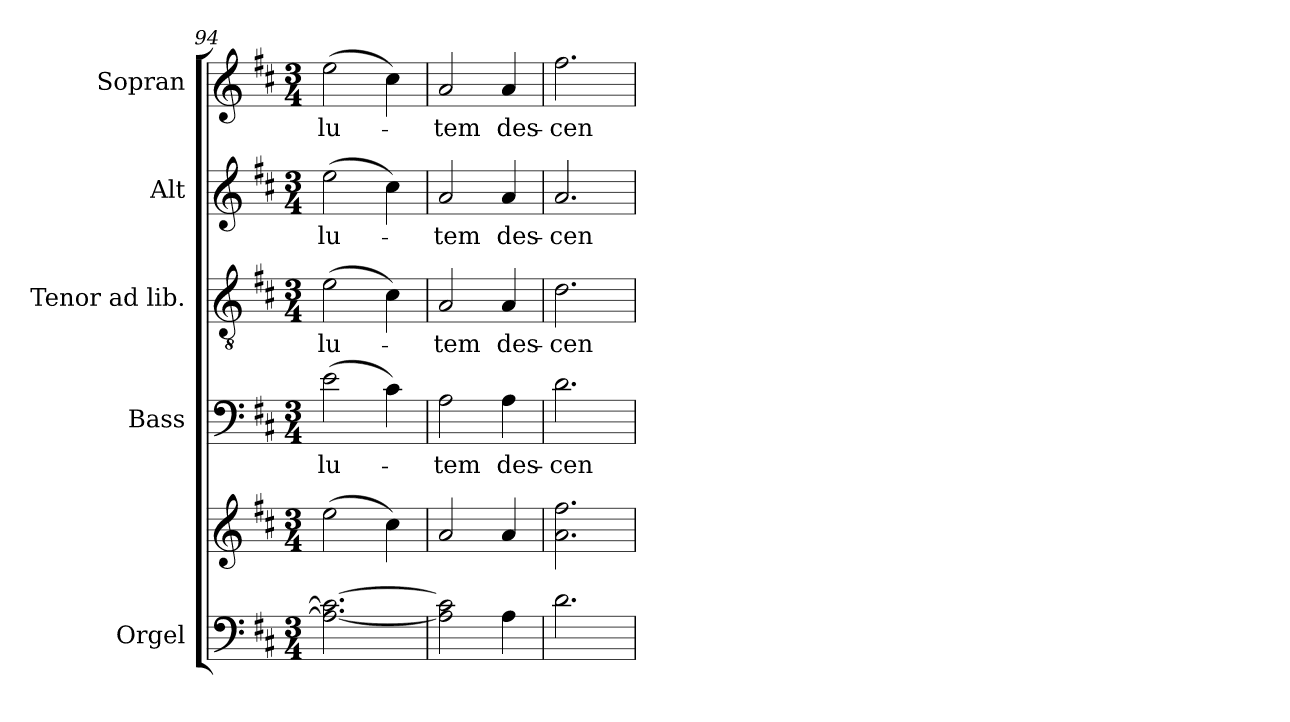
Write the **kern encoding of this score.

**kern	**kern	**kern	**text	**kern	**text	**kern	**text	**kern	**text
*part5	*part5	*part4	*part4	*part3	*part3	*part2	*part2	*part1	*part1
*staff6	*staff5	*staff4	*staff4	*staff3	*staff3	*staff2	*staff2	*staff1	*staff1
*I"Orgel	*	*I"Bass	*	*I"Tenor ad lib.	*	*I"Alt	*	*I"Sopran	*
*I'Org.	*	*I'B.	*	*I'T.	*	*I'A.	*	*I'S.	*
*clefF4	*clefG2	*clefF4	*	*clefGv2	*	*clefG2	*	*clefG2	*
*k[f#c#]	*k[f#c#]	*k[f#c#]	*	*k[f#c#]	*	*k[f#c#]	*	*k[f#c#]	*
*D:	*D:	*D:	*	*D:	*	*D:	*	*D:	*
*M3/4	*M3/4	*M3/4	*	*M3/4	*	*M3/4	*	*M3/4	*
=94	=94	=94	=94	=94	=94	=94	=94	=94	=94
!	!	!	!LO:LY:b	!	!LO:LY:b	!	!LO:LY:b	!	!LO:LY:b
2.A\_ 2.c#\_	(>2ee\	(>2e\	-lu-	(>2e\	-lu-	(>2ee\	-lu-	(>2ee\	-lu-
.	4cc#\)	4c#\)	.	4c#\)	.	4cc#\)	.	4cc#\)	.
=95	=95	=95	=95	=95	=95	=95	=95	=95	=95
!	!	!	!LO:LY:b	!	!LO:LY:b	!	!LO:LY:b	!	!LO:LY:b
2A\] 2c#\]	2a/	2A\	-tem	2A/	-tem	2a/	-tem	2a/	-tem
!	!	!	!LO:LY:b	!	!LO:LY:b	!	!LO:LY:b	!	!LO:LY:b
4A\	4a/	4A\	des-	4A/	des-	4a/	des-	4a/	des-
=96	=96	=96	=96	=96	=96	=96	=96	=96	=96
!	!	!	!LO:LY:b	!	!LO:LY:b	!	!LO:LY:b	!	!LO:LY:b
2.d\	2.a\ 2.ff#\	2.d\	-cen-	2.d\	-cen-	2.a/	-cen-	2.ff#\	-cen-
=	=	=	=	=	=	=	=	=	=
*-	*-	*-	*-	*-	*-	*-	*-	*-	*-
